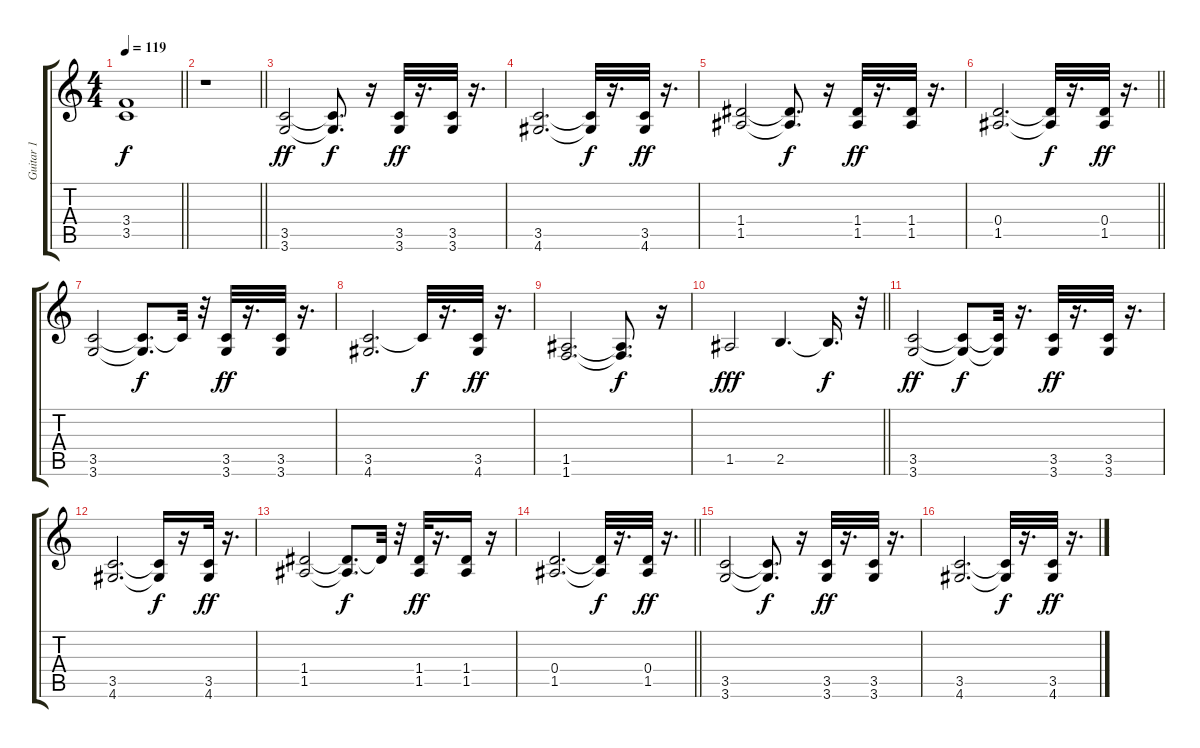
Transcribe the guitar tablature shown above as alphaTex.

\track ("Guitar 1" "Guitar 1") {instrument distortionguitar}
\staff {score tabs}
\tuning (E4 B3 G3 D3 A2 E2) {hide}
\ts (4 4)
\tempo 119
\clef g2
\barLineRight lightlight
\ks c
(3.4{t} 3.5{t}).1{dy f} |
\barLineRight lightlight
r.1 |
(3.5 3.6).2{dy ff} (3.5{t} 3.6{t}).8{d dy f} r.16 (3.5 3.6).32{dy ff} r.16{d} (3.5 3.6).32 r.16{d} |
(3.5 4.6).2{d} (3.5{t} 4.6{t}).32{dy f} r.16{d} (3.5 4.6).32{dy ff} r.16{d} |
(1.4 1.5).2 (1.4{t} 1.5{t}).8{d dy f} r.16 (1.4 1.5).32{dy ff} r.16{d} (1.4 1.5).32 r.16{d} |
\barLineRight lightlight
(0.4 1.5).2{d} (0.4{t} 1.5{t}).32{dy f} r.16{d} (0.4 1.5).32{dy ff} r.16{d} |
(3.5 3.6).2 (3.5{t} 3.6{t}).8{d dy f} 3.5{t}.32 r.32 (3.5 3.6).32{dy ff} r.16{d} (3.5 3.6).32 r.16{d} |
(3.5 4.6).2{d} 3.5{t}.32{dy f} r.16{d} (3.5 4.6).32{dy ff} r.16{d} |
(1.5 1.6).2{d} (1.5{t} 1.6{t}).8{d dy f} r.16 |
\barLineRight lightlight
1.5.2{dy fff} 2.5.4{d} 2.5{t}.16{d dy f} r.32 |
(3.5 3.6).2{dy ff} (3.5{t} 3.6{t}).8{dy f} (3.5{t} 3.6{t}).32 r.16{d} (3.5 3.6).32{dy ff} r.16{d} (3.5 3.6).32 r.16{d} |
(3.5 4.6).2{d} (3.5{t} 4.6{t}).16{dy f} r.16 (3.5 4.6).32{dy ff} r.16{d} |
(1.4 1.5).2 (1.4{t} 1.5{t}).8{d dy f} 1.4{t}.32 r.32 (1.4 1.5).32{dy ff} r.16{d} (1.4 1.5).16 r.16 |
\barLineRight lightlight
(0.4 1.5).2{d} (0.4{t} 1.5{t}).32{dy f} r.16{d} (0.4 1.5).32{dy ff} r.16{d} |
(3.5 3.6).2 (3.5{t} 3.6{t}).8{d dy f} r.16 (3.5 3.6).32{dy ff} r.16{d} (3.5 3.6).32 r.16{d} |
(3.5 4.6).2{d} (3.5{t} 4.6{t}).32{dy f} r.16{d} (3.5 4.6).32{dy ff} r.16{d}
